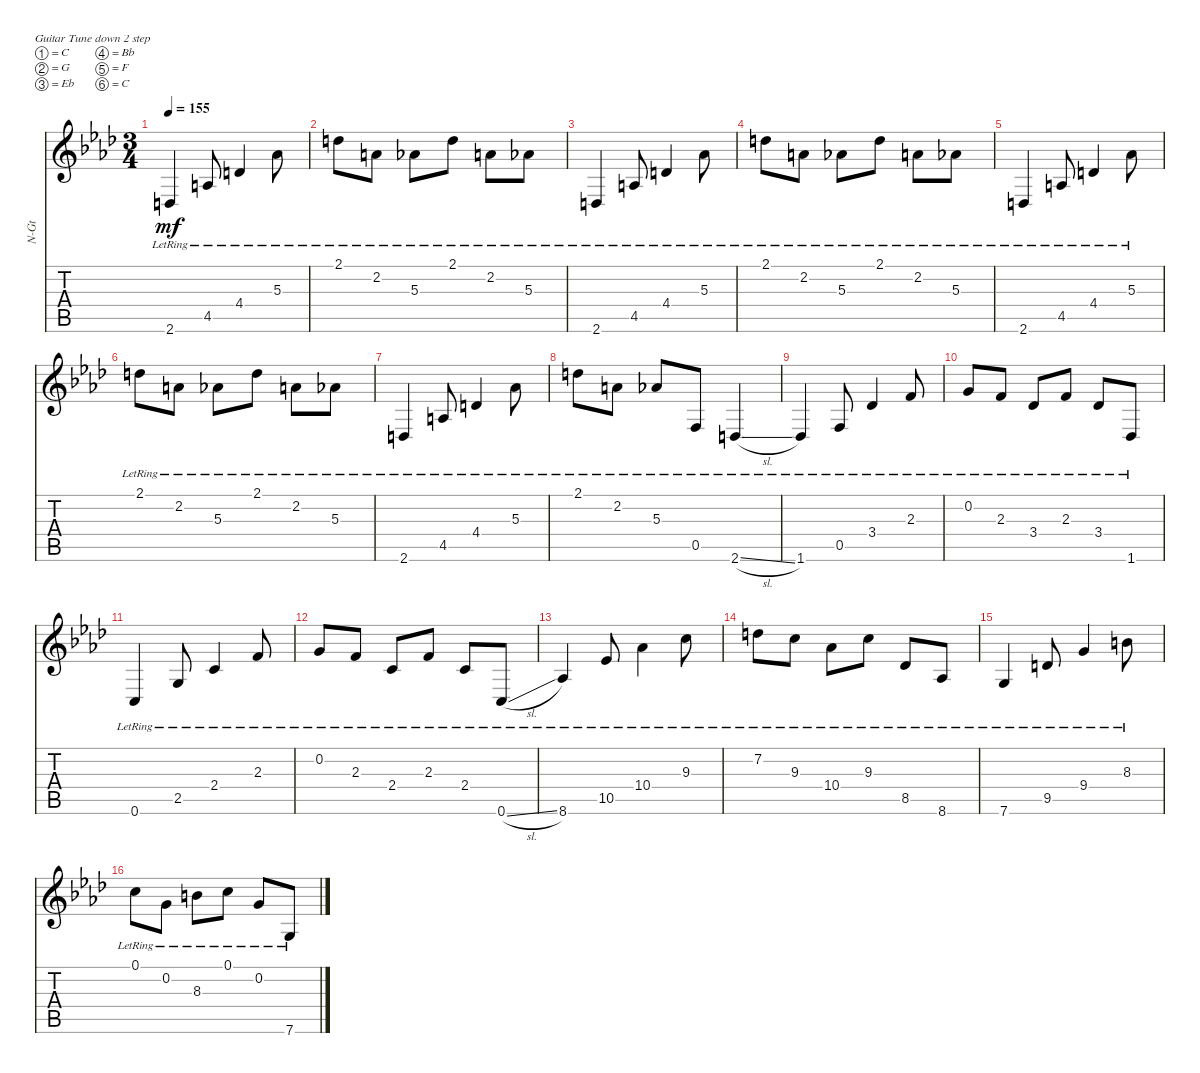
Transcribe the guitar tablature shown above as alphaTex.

\defaultSystemsLayout 4
\bracketExtendMode nobrackets
\otherSystemsTrackNameOrientation horizontal
\track ("Nylon Guitar" "N-Gt") {instrument acousticguitarnylon}
\staff {score tabs}
\tuning (C4 G3 Eb3 Bb2 F2 C2)
\ts (3 4)
\tempo 155
\clef g2
\ks ab
2.6{lr acc #}.4{dy mf beam Up} 4.5{lr acc #}.8{beam Up} 4.4{lr acc #}.4{beam Up} 5.3{lr acc forcenatural}.8{beam Down} |
2.1{lr acc #}.8{beam Down} 2.2{lr acc #}.8{beam Down} 5.3{lr acc forcenatural}.8{beam Down} 2.1{lr acc #}.8{beam Down} 2.2{lr acc #}.8{beam Down} 5.3{lr acc forcenatural}.8{beam Down} |
2.6{lr acc #}.4{beam Up} 4.5{lr acc #}.8{beam Up} 4.4{lr acc #}.4{beam Up} 5.3{lr acc forcenatural}.8{beam Down} |
2.1{lr acc #}.8{beam Down} 2.2{lr acc #}.8{beam Down} 5.3{lr acc forcenatural}.8{beam Down} 2.1{lr acc #}.8{beam Down} 2.2{lr acc #}.8{beam Down} 5.3{lr acc forcenatural}.8{beam Down} |
2.6{lr acc #}.4{beam Up} 4.5{lr acc #}.8{beam Up} 4.4{lr acc #}.4{beam Up} 5.3{lr acc forcenatural}.8{beam Down} |
2.1{lr acc #}.8{beam Down} 2.2{lr acc #}.8{beam Down} 5.3{lr acc forcenatural}.8{beam Down} 2.1{lr acc #}.8{beam Down} 2.2{lr acc #}.8{beam Down} 5.3{lr acc forcenatural}.8{beam Down} |
2.6{lr acc #}.4{beam Up} 4.5{lr acc #}.8{beam Up} 4.4{lr acc #}.4{beam Up} 5.3{lr acc forcenatural}.8{beam Down} |
2.1{lr acc #}.8{beam Down} 2.2{lr acc #}.8{beam Down} 5.3{lr acc forcenatural}.8{beam Up} 0.5{lr acc forcenatural}.8{beam Up} 2.6{sl lr acc #}.4{beam Up} |
1.6{lr acc forcenatural}.4{beam Up} 0.5{lr acc forcenatural}.8{beam Up} 3.4{lr acc forcenatural}.4{beam Up} 2.3{lr acc forcenatural}.8{beam Up} |
0.2{lr acc forcenatural}.8{beam Up} 2.3{lr acc forcenatural}.8{beam Up} 3.4{lr acc forcenatural}.8{beam Up} 2.3{lr acc forcenatural}.8{beam Up} 3.4{lr acc forcenatural}.8{beam Up} 1.6{lr acc forcenatural}.8{beam Up} |
0.6{lr acc forcenatural}.4{beam Up} 2.5{lr acc forcenatural}.8{beam Up} 2.4{lr acc forcenatural}.4{beam Up} 2.3{lr acc forcenatural}.8{beam Up} |
0.2{lr acc forcenatural}.8{beam Up} 2.3{lr acc forcenatural}.8{beam Up} 2.4{lr acc forcenatural}.8{beam Up} 2.3{lr acc forcenatural}.8{beam Up} 2.4{lr acc forcenatural}.8{beam Up} 0.6{sl lr acc forcenatural}.8{beam Up} |
8.6{lr acc forcenatural}.4{beam Up} 10.5{lr acc forcenatural}.8{beam Up} 10.4{lr acc forcenatural}.4{beam Down} 9.3{lr acc forcenatural}.8{beam Down} |
7.2{lr acc #}.8{beam Down} 9.3{lr acc forcenatural}.8{beam Down} 10.4{lr acc forcenatural}.8{beam Down} 9.3{lr acc forcenatural}.8{beam Down} 8.5{lr acc forcenatural}.8{beam Up} 8.6{lr acc forcenatural}.8{beam Up} |
7.6{lr acc forcenatural}.4{beam Up} 9.5{lr acc #}.8{beam Up} 9.4{lr acc forcenatural}.4{beam Up} 8.3{lr acc #}.8{beam Down} |
0.1{lr acc forcenatural}.8{beam Down} 0.2{lr acc forcenatural}.8{beam Down} 8.3{lr acc #}.8{beam Down} 0.1{lr acc forcenatural}.8{beam Down} 0.2{lr acc forcenatural}.8{beam Up} 7.6{sl lr acc forcenatural}.8{beam Up}
